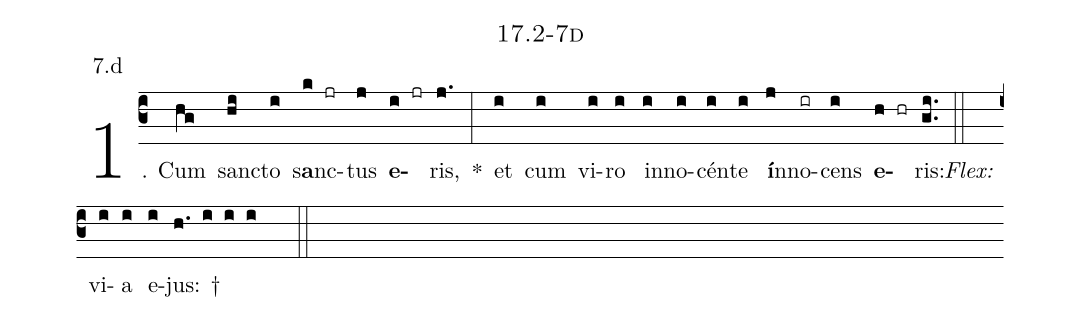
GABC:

name: 17.2-7d;
annotation: 7.d;
%%
(c3)1. Cum(hg) sanc(hi)to(i) s<b>a</b>nc(k jr)tus(j) <b>e</b>(i jr)ris,(j.) *(:) et(i) cum(i) vi(i)ro(i) in(i)no(i)cén(i)te(i) <b>í</b>n(j)no(ir)cens(i) <b>e</b>(h hr)ris:(gi..) (::)
<i>Flex:</i>()  vi(i)a(i) e(i)jus: †(h. i i i  ::)
